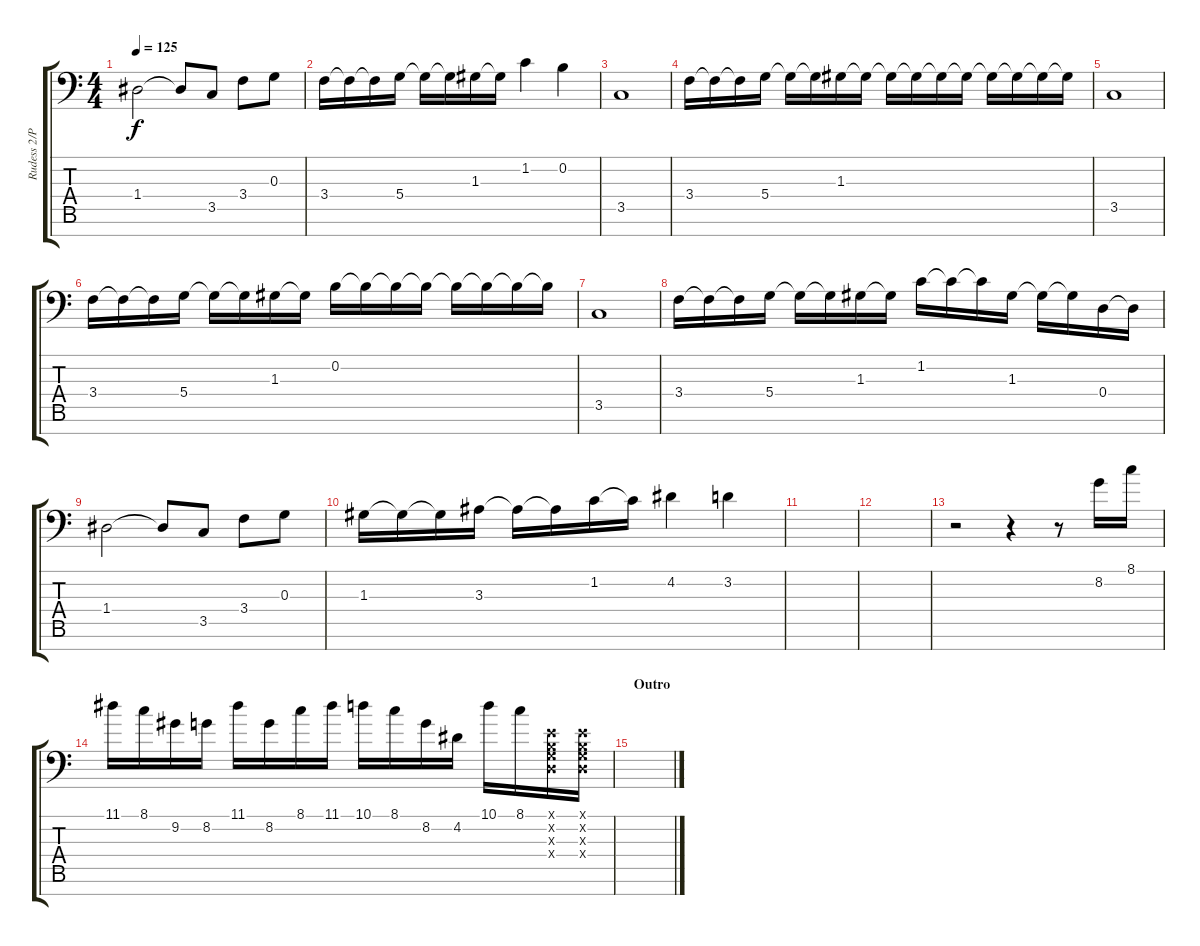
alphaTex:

\track ("Rudess 2/Petrucci fill-in" "Rudess 2/P") {instrument acousticgrandpiano}
\staff {score tabs}
\tuning (E4 B3 G3 D3 A2 E2 A1) {hide}
\ts (4 4)
\tempo 125
\clef f4
\ks c
1.4.2{dy f} 1.4{t}.8 3.5.8 3.4.8 0.3.8 |
3.4.16 3.4{t}.16 3.4{t}.16 5.4.16 5.4{t}.16 5.4{t}.16 1.3.16 1.3{t}.16 1.2.4 0.2.4 |
3.5.1 |
3.4.16 3.4{t}.16 3.4{t}.16 5.4.16 5.4{t}.16 5.4{t}.16 1.3.16 1.3{t}.16 1.3{t}.16 1.3{t}.16 1.3{t}.16 1.3{t}.16 1.3{t}.16 1.3{t}.16 1.3{t}.16 1.3{t}.16 |
3.5.1 |
3.4.16 3.4{t}.16 3.4{t}.16 5.4.16 5.4{t}.16 5.4{t}.16 1.3.16 1.3{t}.16 0.2.16 0.2{t}.16 0.2{t}.16 0.2{t}.16 0.2{t}.16 0.2{t}.16 0.2{t}.16 0.2{t}.16 |
3.5.1 |
3.4.16 3.4{t}.16 3.4{t}.16 5.4.16 5.4{t}.16 5.4{t}.16 1.3.16 1.3{t}.16 1.2.16 1.2{t}.16 1.2{t}.16 1.3.16 1.3{t}.16 1.3{t}.16 0.4.16 0.4{t}.16 |
1.4.2 1.4{t}.8 3.5.8 3.4.8 0.3.8 |
1.3.16 1.3{t}.16 1.3{t}.16 3.3.16 3.3{t}.16 3.3{t}.16 1.2.16 1.2{t}.16 4.2.4 3.2.4 |
|
|
r.2 r.4 r.8 8.2.16 8.1.16 |
11.1.16 8.1.16 9.2.16 8.2.16 11.1.16 8.2.16 8.1.16 11.1.16 10.1.16 8.1.16 8.2.16 4.2.16 10.1.16 8.1.16 (0.1{x} 0.2{x} 0.3{x} 0.4{x}).16{instrument guitarharmonics} (0.1{x} 0.2{x} 0.3{x} 0.4{x}).16 |
\section ("" "Outro")
